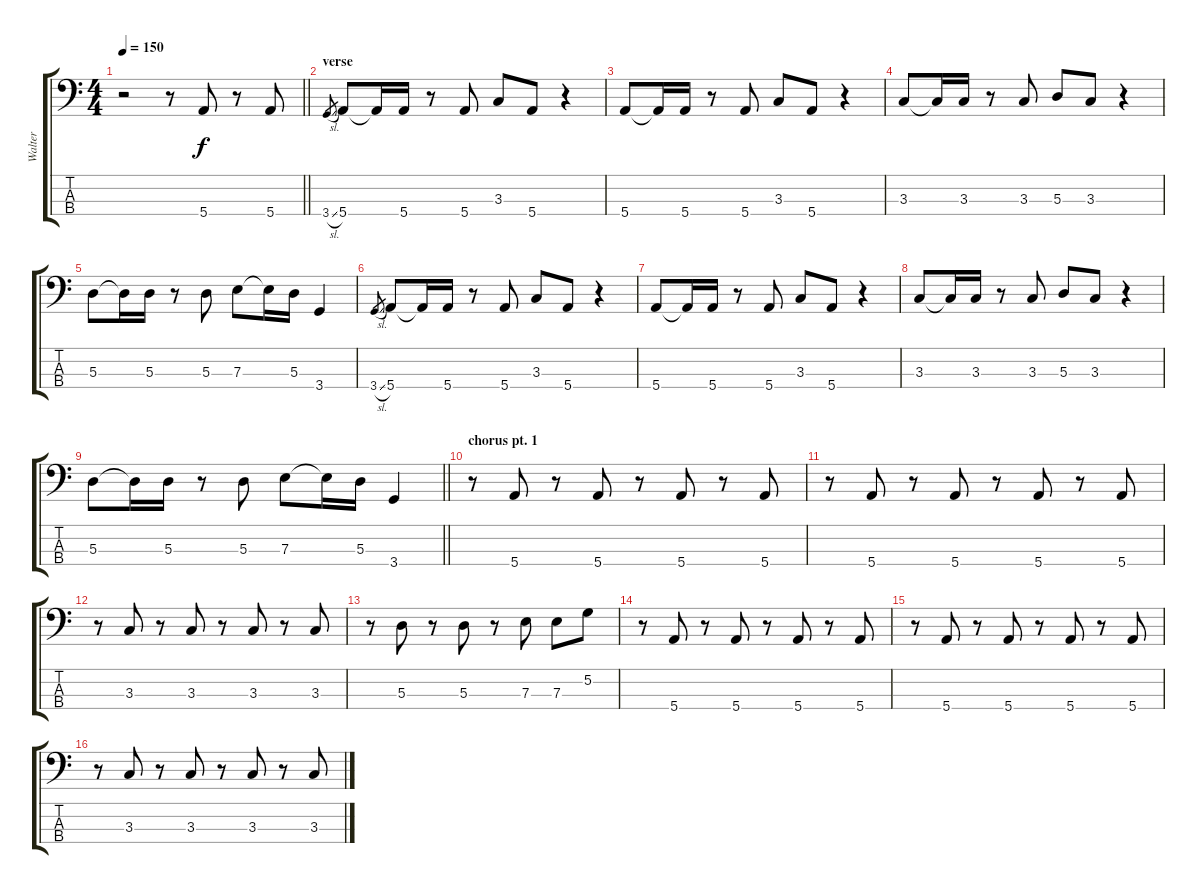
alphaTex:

\track ("Walter" "Walter") {instrument electricbassfinger}
\staff {score tabs}
\tuning (G2 D2 A1 E1) {hide}
\ts (4 4)
\tempo 150
\clef f4
\barLineRight lightlight
\ks c
r.2{dy f} r.8 5.4.8 r.8 5.4.8 |
\section ("" "verse")
3.4{sl}.8{gr} 5.4.8 5.4{t}.16 5.4.16 r.8 5.4.8 3.3.8 5.4.8 r.4 |
5.4.8 5.4{t}.16 5.4.16 r.8 5.4.8 3.3.8 5.4.8 r.4 |
3.3.8 3.3{t}.16 3.3.16 r.8 3.3.8 5.3.8 3.3.8 r.4 |
5.3.8 5.3{t}.16 5.3.16 r.8 5.3.8 7.3.8 7.3{t}.16 5.3.16 3.4.4 |
3.4{sl}.8{gr} 5.4.8 5.4{t}.16 5.4.16 r.8 5.4.8 3.3.8 5.4.8 r.4 |
5.4.8 5.4{t}.16 5.4.16 r.8 5.4.8 3.3.8 5.4.8 r.4 |
3.3.8 3.3{t}.16 3.3.16 r.8 3.3.8 5.3.8 3.3.8 r.4 |
\barLineRight lightlight
5.3.8 5.3{t}.16 5.3.16 r.8 5.3.8 7.3.8 7.3{t}.16 5.3.16 3.4.4 |
\section ("" "chorus pt. 1")
r.8 5.4.8 r.8 5.4.8 r.8 5.4.8 r.8 5.4.8 |
r.8 5.4.8 r.8 5.4.8 r.8 5.4.8 r.8 5.4.8 |
r.8 3.3.8 r.8 3.3.8 r.8 3.3.8 r.8 3.3.8 |
r.8 5.3.8 r.8 5.3.8 r.8 7.3.8 7.3.8 5.2.8 |
r.8 5.4.8 r.8 5.4.8 r.8 5.4.8 r.8 5.4.8 |
r.8 5.4.8 r.8 5.4.8 r.8 5.4.8 r.8 5.4.8 |
r.8 3.3.8 r.8 3.3.8 r.8 3.3.8 r.8 3.3.8
